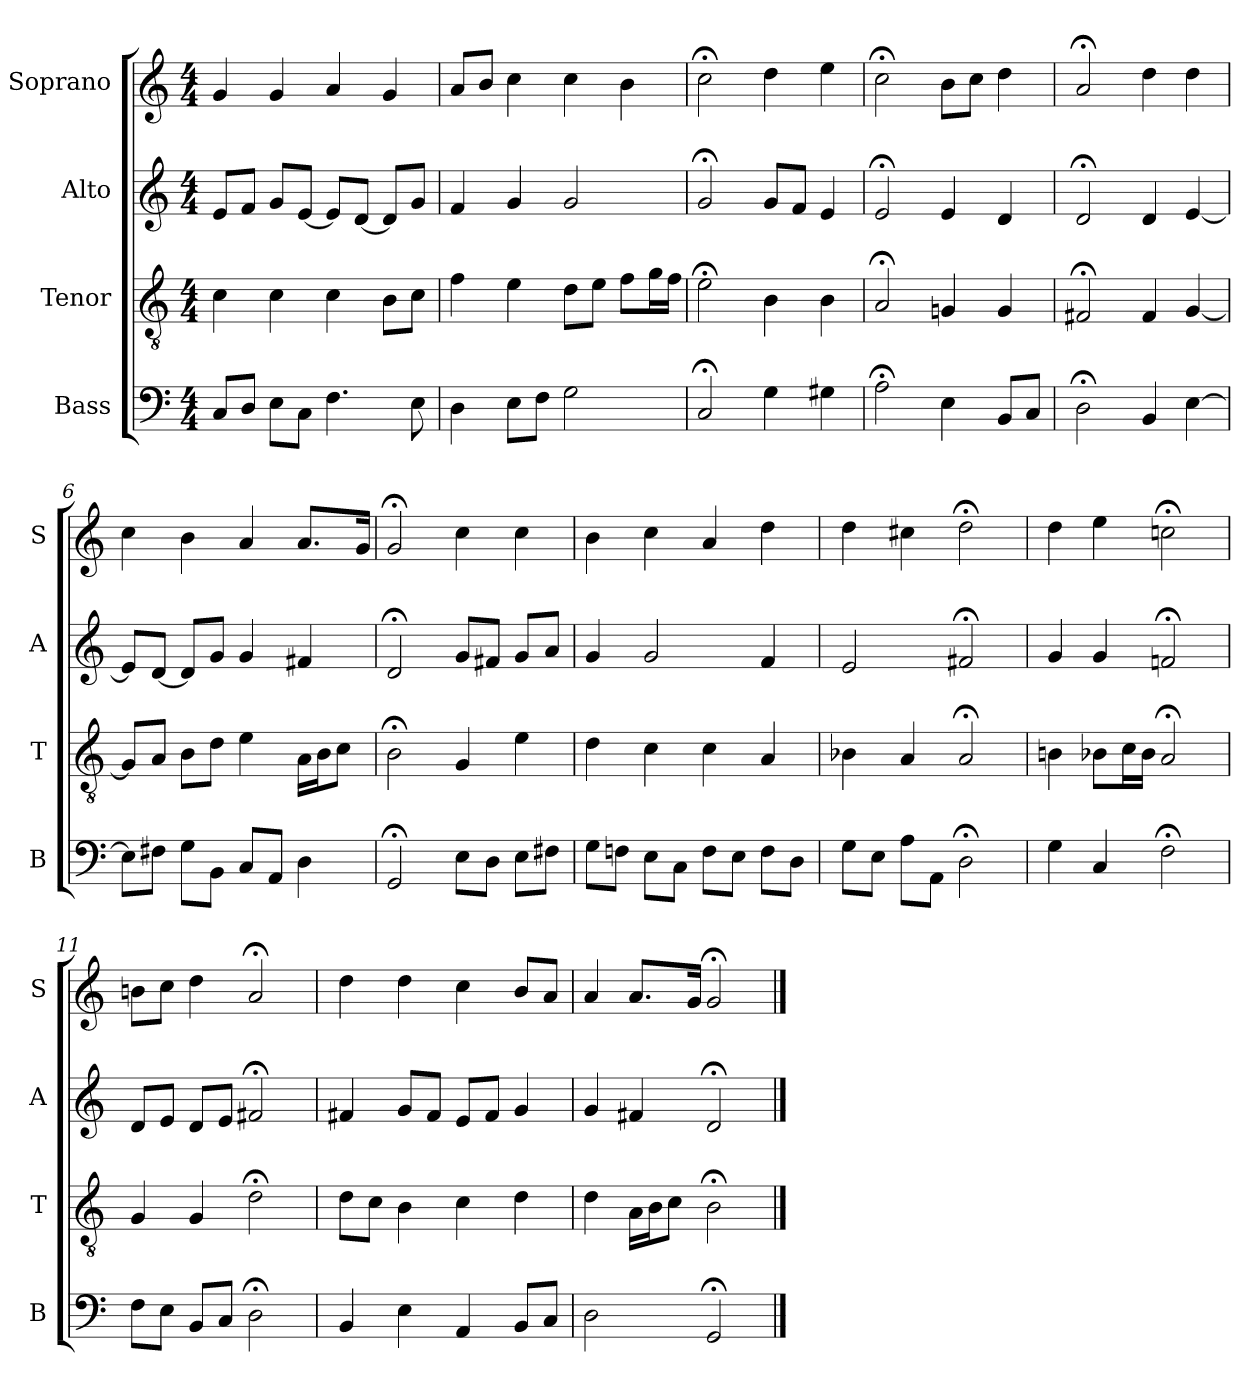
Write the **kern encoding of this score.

**kern	**kern	**kern	**kern
*part4	*part3	*part2	*part1
*staff4	*staff3	*staff2	*staff1
*I"Bass	*I"Tenor	*I"Alto	*I"Soprano
*I'B	*I'T	*I'A	*I'S
*clefF4	*clefGv2	*clefG2	*clefG2
*k[]	*k[]	*k[]	*k[]
*G:mix	*G:mix	*G:mix	*G:mix
*M4/4	*M4/4	*M4/4	*M4/4
*MM100	*MM100	*MM100	*MM100
=1	=1	=1	=1
8CL	4c	8eL	4g
8DJ	.	8fJ	.
8EL	4c	8gL	4g
8CJ	.	[8eJ	.
4.F	4c	8eL]	4a
.	.	[8dJ	.
.	8BL	8dL]	4g
8E	8cJ	8gJ	.
=2	=2	=2	=2
4D	4f	4f	8aL
.	.	.	8bJ
8EL	4e	4g	4cc
8FJ	.	.	.
2G	8dL	2g	4cc
.	8eJ	.	.
.	8fL	.	4b
.	16gL	.	.
.	16fJJ	.	.
=3	=3	=3	=3
2C;<	2e;<	2g;<	2cc;<
4G	4B	8gL	4dd
.	.	8fJ	.
4G#X	4B	4e	4ee
=4	=4	=4	=4
2A;<	2A;<	2e;<	2cc;<
4E	4Gn	4e	8bL
.	.	.	8ccJ
8BBL	4G	4d	4dd
8CJ	.	.	.
=5	=5	=5	=5
2D;<	2F#X;<	2d;<	2a;<
4BB	4F#	4d	4dd
[4E	[4G	[4e	4dd
=6	=6	=6	=6
8EL]	8GL]	8eL]	4cc
8F#XJ	8AJ	[8dJ	.
8GL	8BL	8dL]	4b
8BBJ	8dJ	8gJ	.
8CL	4e	4g	4a
8AAJ	.	.	.
4D	16ALL	4f#X	8.aL
.	16BJ	.	.
.	8cJ	.	.
.	.	.	16gJk
=7	=7	=7	=7
2GG;<	2B;<	2d;<	2g;<
8EL	4G	8gL	4cc
8DJ	.	8f#XJ	.
8EL	4e	8gL	4cc
8F#XJ	.	8aJ	.
=8	=8	=8	=8
8GL	4d	4g	4b
8FnJ	.	.	.
8EL	4c	2g	4cc
8CJ	.	.	.
8FL	4c	.	4a
8EJ	.	.	.
8FL	4A	4f	4dd
8DJ	.	.	.
=9	=9	=9	=9
8GL	4B-X	2e	4dd
8EJ	.	.	.
8AL	4A	.	4cc#X
8AAJ	.	.	.
2D;<	2A;<	2f#X;<	2dd;<
=10	=10	=10	=10
4G	4Bn	4g	4dd
4C	8B-XL	4g	4ee
.	16cL	.	.
.	16B-JJ	.	.
2F;<	2A;<	2fn;<	2ccn;<
=11	=11	=11	=11
8FL	4G	8dL	8bnL
8EJ	.	8eJ	8ccJ
8BBL	4G	8dL	4dd
8CJ	.	8eJ	.
2D;<	2d;<	2f#X;<	2a;<
=12	=12	=12	=12
4BB	8dL	4f#X	4dd
.	8cJ	.	.
4E	4B	8gL	4dd
.	.	8f#J	.
4AA	4c	8eL	4cc
.	.	8f#J	.
8BBL	4d	4g	8bL
8CJ	.	.	8aJ
=13	=13	=13	=13
2D	4d	4g	4a
.	16ALL	4f#X	8.aL
.	16BJ	.	.
.	8cJ	.	.
.	.	.	16gJk
2GG;<	2B;<	2d;<	2g;<
==	==	==	==
*-	*-	*-	*-
